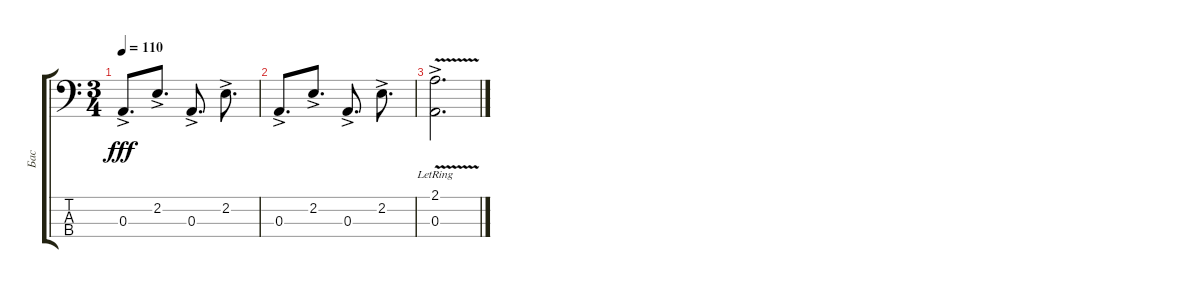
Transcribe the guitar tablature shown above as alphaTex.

\track ("Бас" "Бас") {instrument electricbasspick}
\staff {score tabs}
\tuning (G2 D2 A1 E1) {hide}
\ts (3 4)
\tempo 110
\clef f4
\ks c
0.3{ac}.8{d dy fff} 2.2{ac}.8{d} 0.3{ac}.8{d} 2.2{ac}.8{d} |
0.3{ac}.8{d} 2.2{ac}.8{d} 0.3{ac}.8{d} 2.2{ac}.8{d} |
(2.1{v ac lr} 0.3{v ac lr}).2{d}
